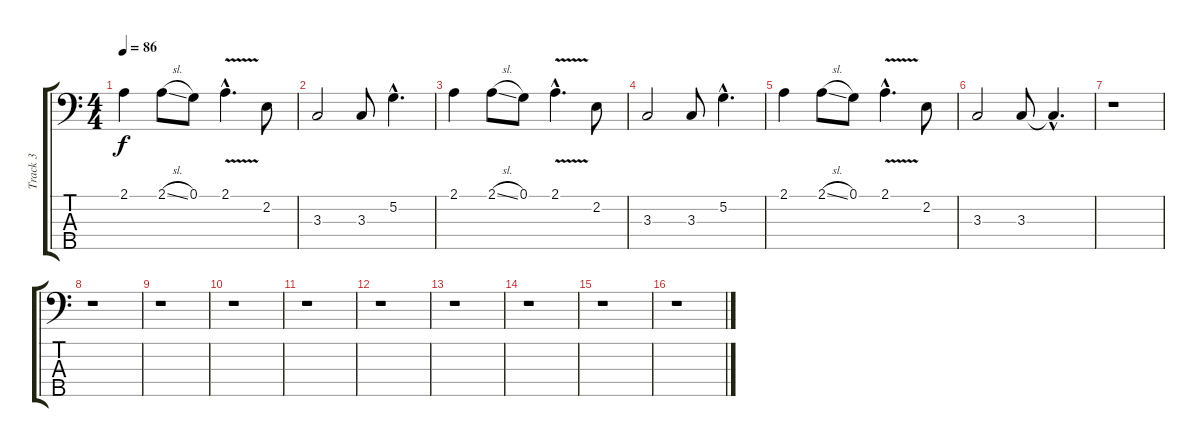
\track ("Track 3" "Track 3") {instrument electricbassfinger}
\staff {score tabs}
\tuning (G2 D2 A1 E1 A0) {hide}
\ts (4 4)
\tempo 86
\clef f4
\ks c
2.1.4{dy f} 2.1{sl}.8 0.1.8 2.1{v hac}.4{d} 2.2.8 |
3.3.2 3.3.8 5.2{hac}.4{d} |
2.1.4 2.1{sl}.8 0.1.8 2.1{v hac}.4{d} 2.2.8 |
3.3.2 3.3.8 5.2{hac}.4{d} |
2.1.4 2.1{sl}.8 0.1.8 2.1{v hac}.4{d} 2.2.8 |
3.3.2 3.3.8 3.3{hac t}.4{d} |
r.1 |
r.1 |
r.1 |
r.1 |
r.1 |
r.1 |
r.1 |
r.1 |
r.1 |
r.1
